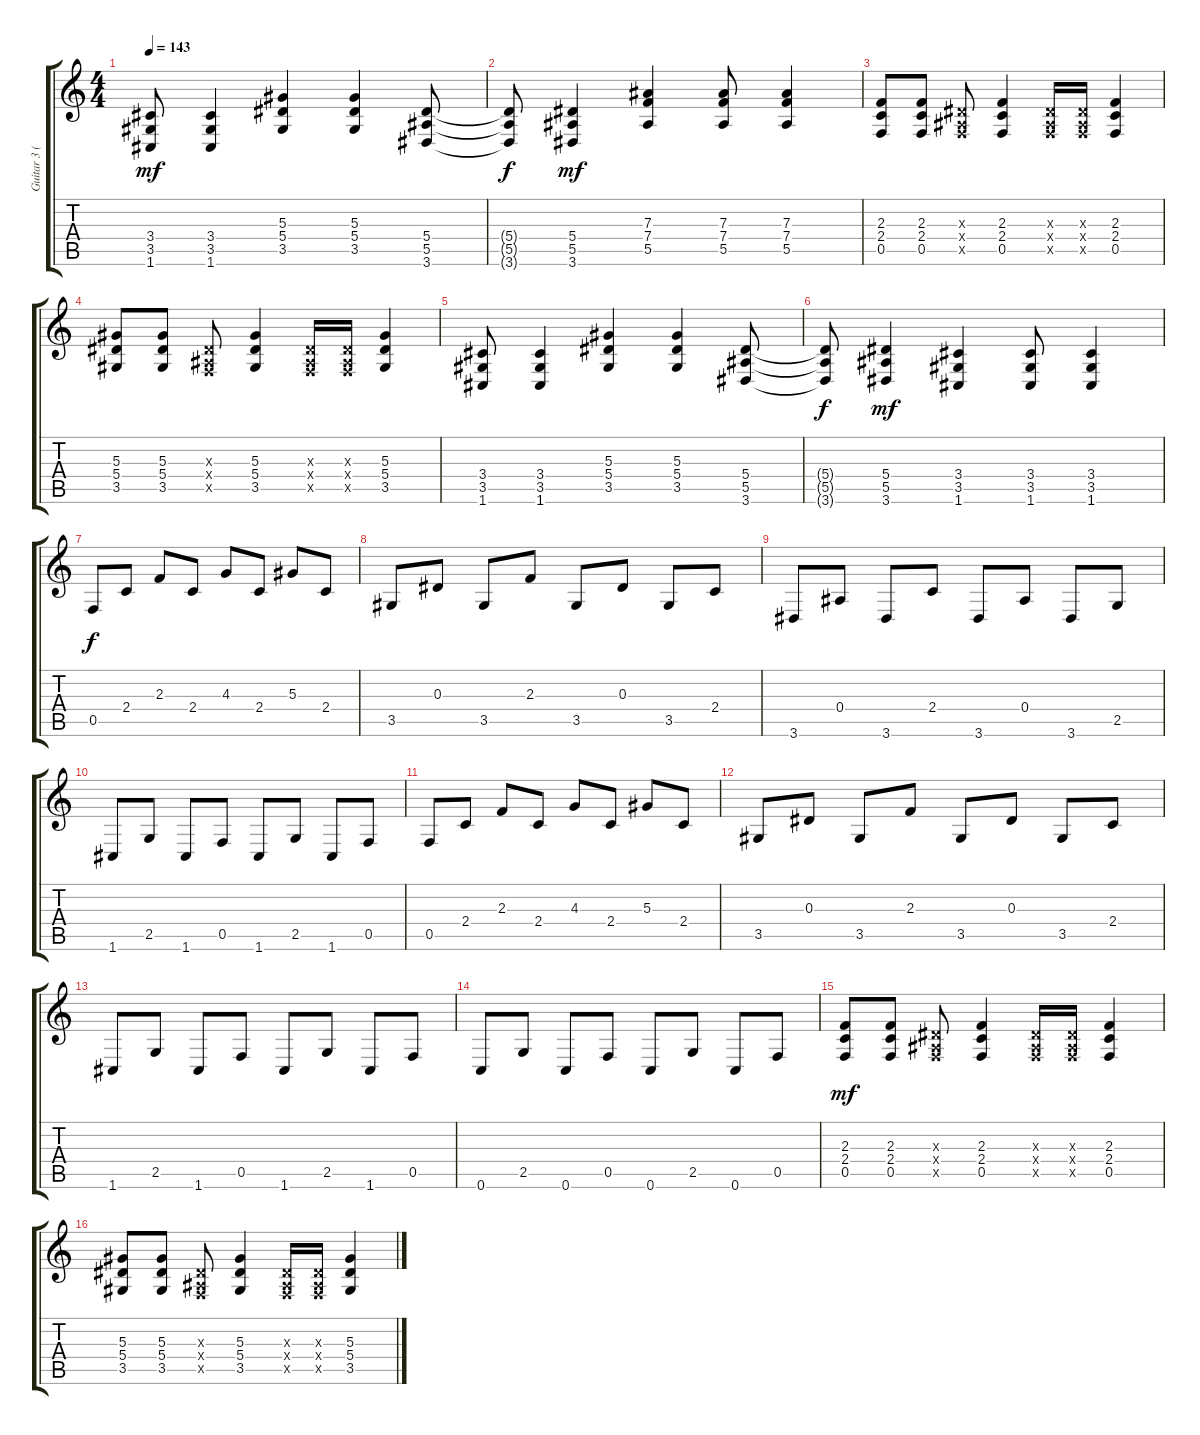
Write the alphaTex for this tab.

\track ("Guitar 3 (Rhytm)" "Guitar 3 (") {instrument distortionguitar}
\staff {score tabs}
\tuning (C4 G3 Eb3 Bb2 F2 C2) {hide}
\ts (4 4)
\tempo 143
\clef g2
\ks c
(3.4 3.5 1.6).8{dy mf} (3.4 3.5 1.6).4 (5.3 5.4 3.5).4 (5.3 5.4 3.5).4 (5.4 5.5 3.6).8 |
(5.4{t} 5.5{t} 3.6{t}).8{dy f} (5.4 5.5 3.6).4{dy mf} (7.3 7.4 5.5).4 (7.3 7.4 5.5).8 (7.3 7.4 5.5).4 |
(2.3 2.4 0.5).8 (2.3 2.4 0.5).8 (0.3{x} 0.4{x} 0.5{x}).8 (2.3 2.4 0.5).4 (0.3{x} 0.4{x} 0.5{x}).16 (0.3{x} 0.4{x} 0.5{x}).16 (2.3 2.4 0.5).4 |
(5.3 5.4 3.5).8 (5.3 5.4 3.5).8 (0.3{x} 0.4{x} 0.5{x}).8 (5.3 5.4 3.5).4 (0.3{x} 0.4{x} 0.5{x}).16 (0.3{x} 0.4{x} 0.5{x}).16 (5.3 5.4 3.5).4 |
(3.4 3.5 1.6).8 (3.4 3.5 1.6).4 (5.3 5.4 3.5).4 (5.3 5.4 3.5).4 (5.4 5.5 3.6).8 |
(5.4{t} 5.5{t} 3.6{t}).8{dy f} (5.4 5.5 3.6).4{dy mf} (3.4 3.5 1.6).4 (3.4 3.5 1.6).8 (3.4 3.5 1.6).4 |
0.5.8{dy f balance 2} 2.4.8 2.3.8 2.4.8 4.3.8 2.4.8 5.3.8 2.4.8 |
3.5.8 0.3.8 3.5.8 2.3.8 3.5.8 0.3.8 3.5.8 2.4.8 |
3.6.8 0.4.8 3.6.8 2.4.8 3.6.8 0.4.8 3.6.8 2.5.8 |
1.6.8 2.5.8 1.6.8 0.5.8 1.6.8 2.5.8 1.6.8 0.5.8 |
0.5.8 2.4.8 2.3.8 2.4.8 4.3.8 2.4.8 5.3.8 2.4.8 |
3.5.8 0.3.8 3.5.8 2.3.8 3.5.8 0.3.8 3.5.8 2.4.8 |
1.6.8 2.5.8 1.6.8 0.5.8 1.6.8 2.5.8 1.6.8 0.5.8 |
0.6.8 2.5.8 0.6.8 0.5.8 0.6.8 2.5.8 0.6.8 0.5.8 |
(2.3 2.4 0.5).8{dy mf balance 9} (2.3 2.4 0.5).8 (0.3{x} 0.4{x} 0.5{x}).8 (2.3 2.4 0.5).4 (0.3{x} 0.4{x} 0.5{x}).16 (0.3{x} 0.4{x} 0.5{x}).16 (2.3 2.4 0.5).4 |
(5.3 5.4 3.5).8 (5.3 5.4 3.5).8 (0.3{x} 0.4{x} 0.5{x}).8 (5.3 5.4 3.5).4 (0.3{x} 0.4{x} 0.5{x}).16 (0.3{x} 0.4{x} 0.5{x}).16 (5.3 5.4 3.5).4
